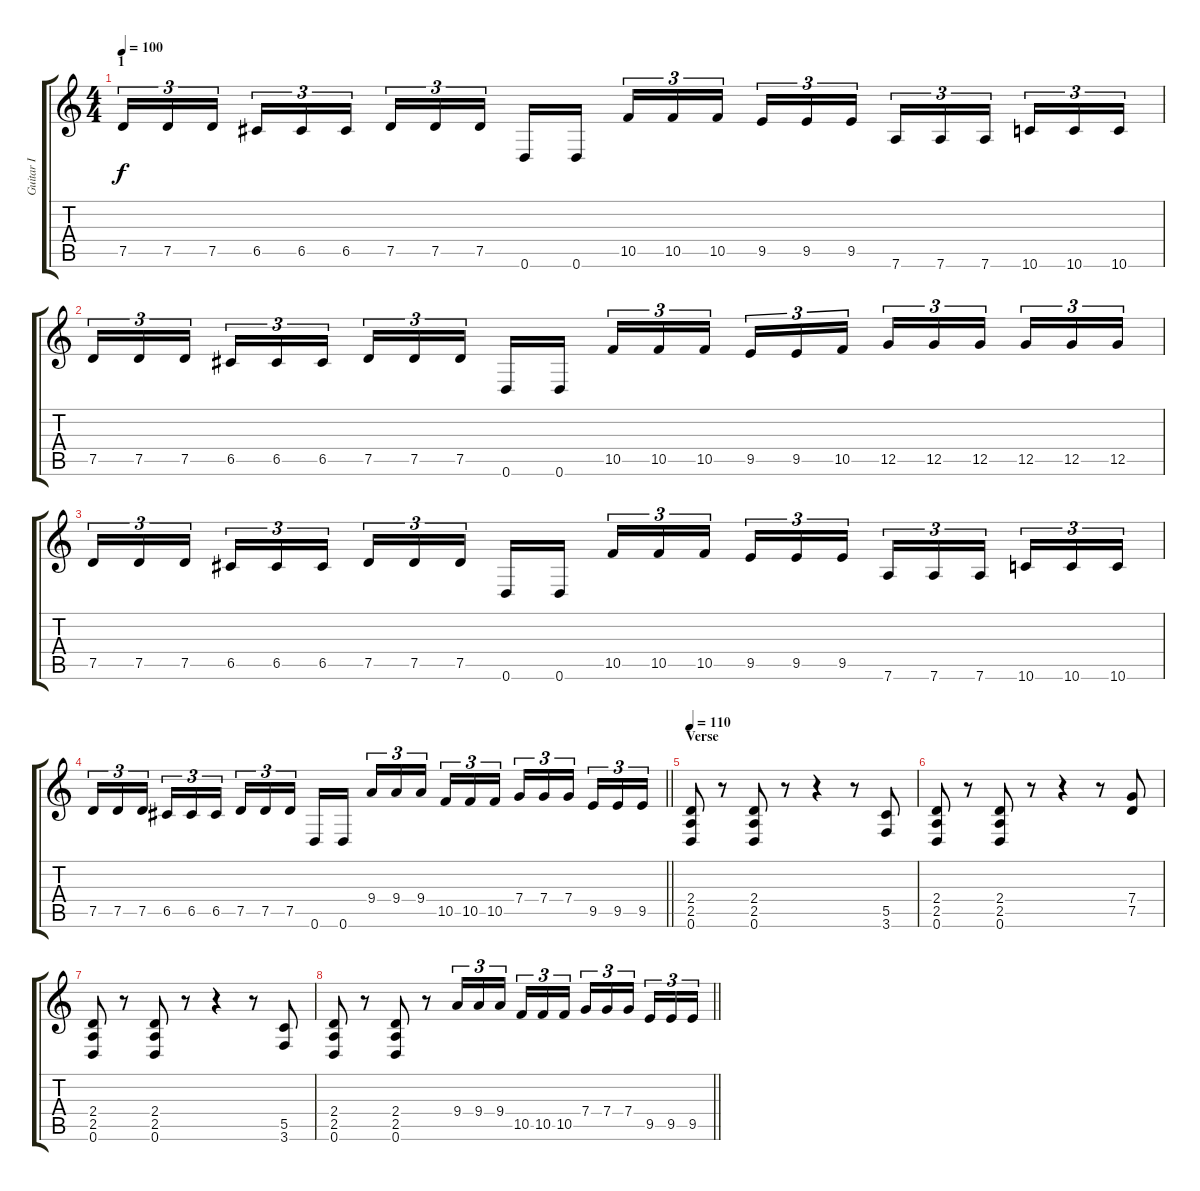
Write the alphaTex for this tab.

\track ("Guitar I" "Guitar I") {instrument distortionguitar}
\staff {score tabs}
\tuning (D4 A3 F3 C3 G2 D2) {hide}
\ts (4 4)
\section ("" "1")
\tempo 100
\clef g2
\ks c
7.5.16{tu (3 2) dy f instrument distortionguitar} 7.5.16{tu (3 2)} 7.5.16{tu (3 2) beam splitsecondary} 6.5.16{tu (3 2)} 6.5.16{tu (3 2)} 6.5.16{tu (3 2)} 7.5.16{tu (3 2)} 7.5.16{tu (3 2)} 7.5.16{tu (3 2) beam splitsecondary} 0.6.16 0.6.16 10.5.16{tu (3 2)} 10.5.16{tu (3 2)} 10.5.16{tu (3 2) beam splitsecondary} 9.5.16{tu (3 2)} 9.5.16{tu (3 2)} 9.5.16{tu (3 2)} 7.6.16{tu (3 2)} 7.6.16{tu (3 2)} 7.6.16{tu (3 2) beam splitsecondary} 10.6.16{tu (3 2)} 10.6.16{tu (3 2)} 10.6.16{tu (3 2)} |
7.5.16{tu (3 2)} 7.5.16{tu (3 2)} 7.5.16{tu (3 2) beam splitsecondary} 6.5.16{tu (3 2)} 6.5.16{tu (3 2)} 6.5.16{tu (3 2)} 7.5.16{tu (3 2)} 7.5.16{tu (3 2)} 7.5.16{tu (3 2) beam splitsecondary} 0.6.16 0.6.16 10.5.16{tu (3 2)} 10.5.16{tu (3 2)} 10.5.16{tu (3 2) beam splitsecondary} 9.5.16{tu (3 2)} 9.5.16{tu (3 2)} 10.5.16{tu (3 2)} 12.5.16{tu (3 2)} 12.5.16{tu (3 2)} 12.5.16{tu (3 2) beam splitsecondary} 12.5.16{tu (3 2)} 12.5.16{tu (3 2)} 12.5.16{tu (3 2)} |
7.5.16{tu (3 2)} 7.5.16{tu (3 2)} 7.5.16{tu (3 2) beam splitsecondary} 6.5.16{tu (3 2)} 6.5.16{tu (3 2)} 6.5.16{tu (3 2)} 7.5.16{tu (3 2)} 7.5.16{tu (3 2)} 7.5.16{tu (3 2) beam splitsecondary} 0.6.16 0.6.16 10.5.16{tu (3 2)} 10.5.16{tu (3 2)} 10.5.16{tu (3 2) beam splitsecondary} 9.5.16{tu (3 2)} 9.5.16{tu (3 2)} 9.5.16{tu (3 2)} 7.6.16{tu (3 2)} 7.6.16{tu (3 2)} 7.6.16{tu (3 2) beam splitsecondary} 10.6.16{tu (3 2)} 10.6.16{tu (3 2)} 10.6.16{tu (3 2)} |
\barLineRight lightlight
7.5.16{tu (3 2)} 7.5.16{tu (3 2)} 7.5.16{tu (3 2) beam splitsecondary} 6.5.16{tu (3 2)} 6.5.16{tu (3 2)} 6.5.16{tu (3 2)} 7.5.16{tu (3 2)} 7.5.16{tu (3 2)} 7.5.16{tu (3 2) beam splitsecondary} 0.6.16 0.6.16 9.4.16{tu (3 2)} 9.4.16{tu (3 2)} 9.4.16{tu (3 2) beam splitsecondary} 10.5.16{tu (3 2)} 10.5.16{tu (3 2)} 10.5.16{tu (3 2)} 7.4.16{tu (3 2)} 7.4.16{tu (3 2)} 7.4.16{tu (3 2) beam splitsecondary} 9.5.16{tu (3 2)} 9.5.16{tu (3 2)} 9.5.16{tu (3 2)} |
\section ("" "Verse")
\tempo 110
(2.4 2.5 0.6).8 r.8 (2.4 2.5 0.6).8 r.8 r.4 r.8 (5.5 3.6).8 |
(2.4 2.5 0.6).8 r.8 (2.4 2.5 0.6).8 r.8 r.4 r.8 (7.4 7.5).8 |
(2.4 2.5 0.6).8 r.8 (2.4 2.5 0.6).8 r.8 r.4 r.8 (5.5 3.6).8 |
\barLineRight lightlight
(2.4 2.5 0.6).8 r.8 (2.4 2.5 0.6).8 r.8 9.4.16{tu (3 2)} 9.4.16{tu (3 2)} 9.4.16{tu (3 2) beam splitsecondary} 10.5.16{tu (3 2)} 10.5.16{tu (3 2)} 10.5.16{tu (3 2)} 7.4.16{tu (3 2)} 7.4.16{tu (3 2)} 7.4.16{tu (3 2) beam splitsecondary} 9.5.16{tu (3 2)} 9.5.16{tu (3 2)} 9.5.16{tu (3 2)}
